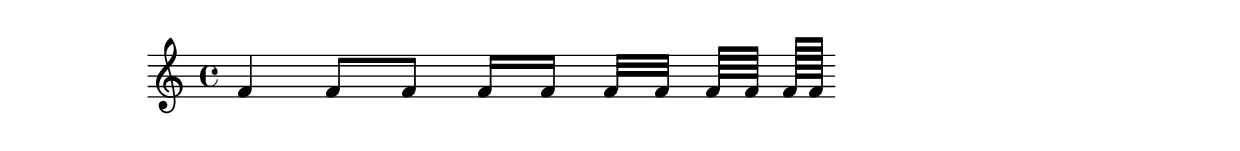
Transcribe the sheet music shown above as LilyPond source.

\version "2.19.21"

\header {
  texidoc = "Beamed stems have standard lengths if possible.  Quantization
is switched off in this example."
}

\relative {
  \override Beam.skip-quanting = ##t
  f'4  f8[ f]  f16[ f]  f32[ f]  f64[ f]  f128[ f]
}
